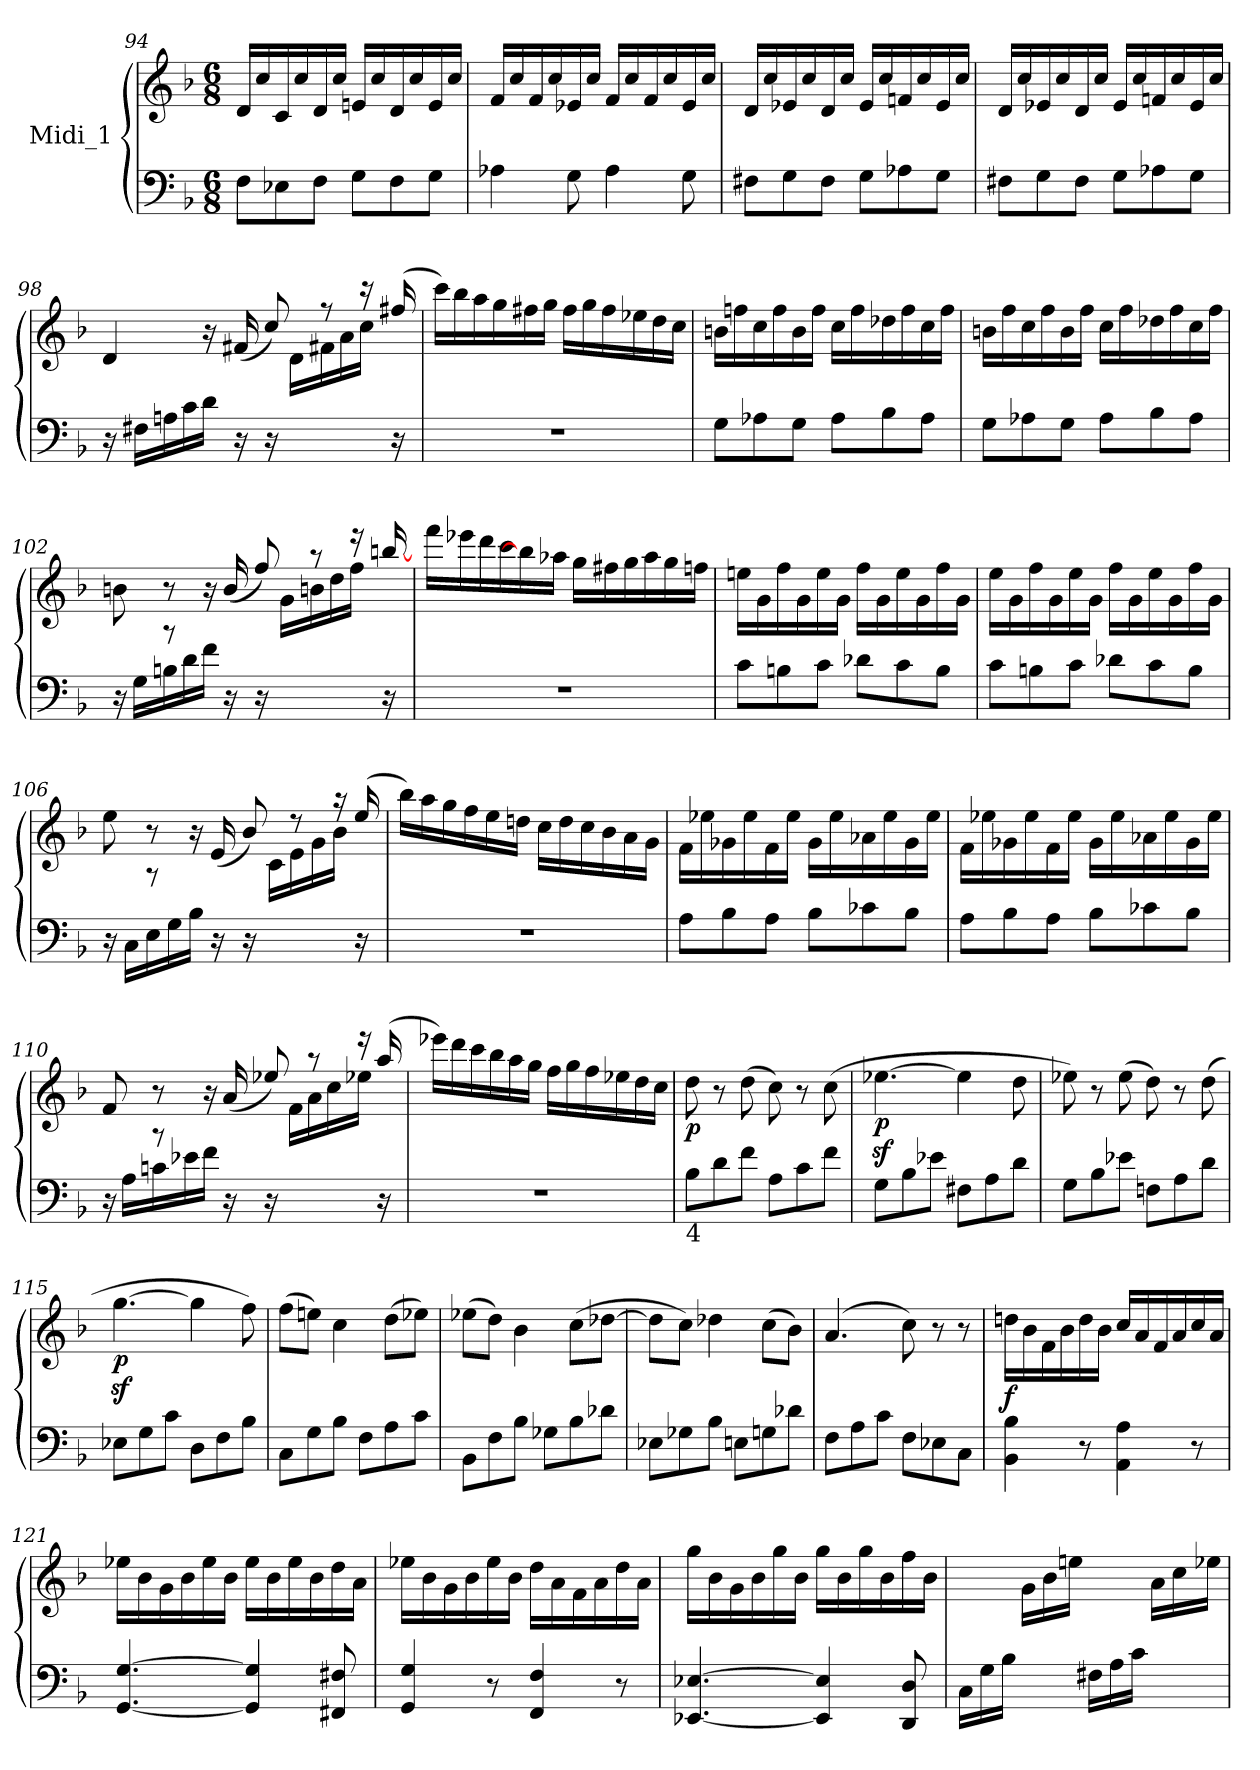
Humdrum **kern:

**kern	**kern	**dynam
*part1	*part1	*part1
*staff2	*staff1	*staff1/2
*I"Midi_1	*	*
!!LO:LB:g=z
*clefF4	*clefG2	*
*k[b-]	*k[b-]	*
*F:	*F:	*
*M6/8	*M6/8	*
=94	=94	=94
8F\L	16d/LL	.
.	16cc/	.
8E-X\	16c/	.
.	16cc/	.
8F\J	16d/	.
.	16cc/JJ	.
8G\L	16eni/LL	.
.	16cc/	.
8F\	16d/	.
.	16cc/	.
8G\J	16e/	.
.	16cc/JJ	.
=95	=95	=95
4A-X\	16f/LL	.
.	16cc/	.
.	16f/	.
.	16cc/	.
8G\	16e-X/	.
.	16cc/JJ	.
4A-\	16f/LL	.
.	16cc/	.
.	16f/	.
.	16cc/	.
8G\	16e-/	.
.	16cc/JJ	.
=96	=96	=96
8F#X\L	16d/LL	.
.	16cc/	.
8G\	16e-X/	.
.	16cc/	.
8F#\J	16d/	.
.	16cc/JJ	.
8G\L	16e-/LL	.
.	16cc/	.
8A-X\	16fni/	.
.	16cc/	.
8G\J	16e-/	.
.	16cc/JJ	.
!!LO:LB:g=z
=97	=97	=97
*^	*	*
2ryy	8F#X\L	16d/LL	.
.	.	16cc/	.
.	8G\	16e-X/	.
.	.	16cc/	.
.	8F#\J	16d/	.
.	.	16cc/JJ	.
.	8G\L	16e-/LL	.
.	.	16cc/	.
4ryy	8A-X\	16fni/	.
.	.	16cc/	.
.	8G\J	16e-/	.
.	.	16cc/JJ	.
=98	=98	=98	=98
*	*	*^	*
4ryy	16r	4d/	4..ryy	.
.	16F#X\LL	.	.	.
.	16Ani\	.	.	.
.	16c\	.	.	.
8ryy	16d\JJ	16r	.	.
.	16r	(16f#X/	.	.
16r	8ryy	8cc/)	.	.
4ryy	.	.	16d\LL	.
.	4ryy	8r	16f#X\	.
.	.	.	16a\	.
.	.	16r	16cc\JJ	.
16r	.	(>16ff#X/	16ryy	.
*	*	*v	*v	*
=99	=99	=99	=99
2ryy	2.r	16ccc\LL)	.
.	.	16bb-\	.
.	.	16aa\	.
.	.	16gg\	.
.	.	16ff#X\	.
.	.	16gg\JJ	.
.	.	16ff#\LL	.
.	.	16gg\	.
4ryy	.	16ff#\	.
.	.	16ee-X\	.
.	.	16dd\	.
.	.	16cc\JJ	.
!!LO:LB:g=z
=100	=100	=100	=100
2ryy	8G\L	16bn\LL	.
.	.	16ffni\	.
.	8A-X\	16cc\	.
.	.	16ff\	.
.	8G\J	16b\	.
.	.	16ff\JJ	.
.	8A-\L	16cc\LL	.
.	.	16ff\	.
4ryy	8B-\	16dd-X\	.
.	.	16ff\	.
.	8A-\J	16cc\	.
.	.	16ff\JJ	.
=101	=101	=101	=101
2ryy	8G\L	16bn\LL	.
.	.	16ff\	.
.	8A-X\	16cc\	.
.	.	16ff\	.
.	8G\J	16b\	.
.	.	16ff\JJ	.
.	8A-\L	16cc\LL	.
.	.	16ff\	.
4ryy	8B-\	16dd-X\	.
.	.	16ff\	.
.	8A-\J	16cc\	.
.	.	16ff\JJ	.
=102	=102	=102	=102
*	*	*^	*
8ryy	16r	8bn\	4..ryy	.
.	16G\LL	.	.	.
8rb	16Bn\	8r	.	.
.	16d\	.	.	.
8ryy	16f\JJ	16r	.	.
.	16r	(>16b/	.	.
16r	8ryy	8ff/)	.	.
4ryy	.	.	16g\LL	.
.	4ryy	8r	16bn\	.
.	.	.	16dd\	.
.	.	16r	16ff\JJ	.
16r	.	[16bbn/	16ryy	.
*v	*v	*	*	*
*	*v	*v	*
!!LO:LB:g=z
=103	=103	=103
2.r	16fff\LL	.
.	16eee-X\	.
.	16ddd\	.
.	16ccc\	.
.	16bb\]	.
.	16aa-X\JJ	.
.	16gg\LL	.
.	16ff#X\	.
.	16gg\	.
.	16aa-\	.
.	16gg\	.
.	16ffn\JJ	.
=104	=104	=104
8c\L	16eeni\LL	.
.	16g\	.
8Bn\	16ff\	.
.	16g\	.
8c\J	16ee\	.
.	16g\JJ	.
8d-X\L	16ff\LL	.
.	16g\	.
8c\	16ee\	.
.	16g\	.
8B\J	16ff\	.
.	16g\JJ	.
=105	=105	=105
8c\L	16ee\LL	.
.	16g\	.
8Bn\	16ff\	.
.	16g\	.
8c\J	16ee\	.
.	16g\JJ	.
8d-X\L	16ff\LL	.
.	16g\	.
8c\	16ee\	.
.	16g\	.
8B\J	16ff\	.
.	16g\JJ	.
!!LO:PB:g=z
=106	=106	=106
*^	*^	*
8ryy	16r	8ee\	4..ryy	.
.	16C\LL	.	.	.
8rb	16E\	8r	.	.
.	16G\	.	.	.
8ryy	16B-i\JJ	16r	.	.
.	16r	(>16e/	.	.
16r	8ryy	8b-/)	.	.
4ryy	.	.	16c\LL	.
.	4ryy	8r	16e\	.
.	.	.	16g\	.
.	.	16r	16b-\JJ	.
16r	.	(>16ee/	16ryy	.
*	*	*v	*v	*
=107	=107	=107	=107
2ryy	2.r	16bb-\LL)	.
.	.	16aa\	.
.	.	16gg\	.
.	.	16ff\	.
.	.	16ee\	.
.	.	16ddni\JJ	.
.	.	16cc\LL	.
.	.	16dd\	.
4ryy	.	16cc\	.
.	.	16b-\	.
.	.	16a\	.
.	.	16g\JJ	.
=108	=108	=108	=108
2ryy	8A\L	16f\LL	.
.	.	16ee-X\	.
.	8B-\	16g-X\	.
.	.	16ee-\	.
.	8A\J	16f\	.
.	.	16ee-\JJ	.
.	8B-\L	16g-\LL	.
.	.	16ee-\	.
4ryy	8c-X\	16a-X\	.
.	.	16ee-\	.
.	8B-\J	16g-\	.
.	.	16ee-\JJ	.
!!LO:LB:g=z
=109	=109	=109	=109
2ryy	8A\L	16f\LL	.
.	.	16ee-X\	.
.	8B-\	16g-X\	.
.	.	16ee-\	.
.	8A\J	16f\	.
.	.	16ee-\JJ	.
.	8B-\L	16g-\LL	.
.	.	16ee-\	.
4ryy	8c-X\	16a-X\	.
.	.	16ee-\	.
.	8B-\J	16g-\	.
.	.	16ee-\JJ	.
=110	=110	=110	=110
*	*	*^	*
8ryy	16r	8f/	4..ryy	.
.	16A\LL	.	.	.
8rb	16cni\	8r	.	.
.	16e-X\	.	.	.
8ryy	16f\JJ	16r	.	.
.	16r	(>16a/	.	.
16r	8ryy	8ee-X/)	.	.
4ryy	.	.	16f\LL	.
.	4ryy	8r	16a\	.
.	.	.	16cc\	.
.	.	16r	16ee-X\JJ	.
16r	.	(>16aa/	16ryy	.
*	*	*v	*v	*
=111	=111	=111	=111
2ryy	2.r	16eee-X\LL)	.
.	.	16ddd\	.
.	.	16ccc\	.
.	.	16bb-\	.
.	.	16aa\	.
.	.	16gg\JJ	.
.	.	16ff\LL	.
.	.	16gg\	.
4ryy	.	16ff\	.
.	.	16ee-X\	.
.	.	16dd\	.
.	.	16cc\JJ	.
*v	*v	*	*
!!LO:LB:g=z
=112	=112	=112
!LO:TX:b:t=4	!	!
!	!	!LO:DY:b
8B-\L	8dd\	p
8d\	8r	.
8f\J	(>8dd\	.
8A\L	8cc\)	.
8c\	8r	.
8f\J	(>8cc\	.
=113	=113	=113
!	!	!LO:DY:b
8G\L	[4.ee-Xz<\	p
8B-\	.	.
8e-X\J	.	.
8F#X\L	4ee-\]	.
8A\	.	.
8d\J	8dd\	.
=114	=114	=114
8G\L	8ee-X\)	.
8B-\	8r	.
8e-X\J	(>8ee-\	.
8Fni\L	8dd\)	.
8A\	8r	.
8d\J	(>8dd\	.
=115	=115	=115
!	!	!LO:DY:b
8E-X\L	[4.ggz<\	p
8G\	.	.
8c\J	.	.
8D\L	4gg\]	.
8F\	.	.
8B-\J	8ff\)	.
=116	=116	=116
8C\L	(>8ff\L	.
8G\	8eeni\J)	.
8B-\J	4cc\	.
8F\L	.	.
8A\	(>8dd\L	.
8c\J	8ee-X\J)	.
!!LO:PB:g=z
=117	=117	=117
8BB-\L	(>8ee-X\L	.
8F\	8dd\J)	.
8B-\J	4b-\	.
8G-X\L	.	.
8B-\	(>8cc\L	.
8d-X\J	[8dd-X\J	.
=118	=118	=118
8E-X\L	8dd-\L]	.
8G-X\	8cc\J)	.
8B-\J	4dd-X\	.
8En\L	.	.
8Gn\	(>8cc\L	.
8d-X\J	8b-\J)	.
=119	=119	=119
8F\L	(4.a/	.
8A\	.	.
8c\J	.	.
8F\L	8cc\)	.
8E-X\	8r	.
8C\J	8r	.
=120	=120	=120
!	!	!LO:DY:b
4BB-\ 4B-\	16ddni\LL	f
.	16b-\	.
.	16f\	.
.	16b-\	.
8r	16dd\	.
.	16b-\JJ	.
4AA\ 4A\	16cc/LL	.
.	16a/	.
.	16f/	.
.	16a/	.
8r	16cc/	.
.	16a/JJ	.
!!LO:LB:g=z
=121	=121	=121
[4.GG/ [4.G/	16ee-X\LL	.
.	16b-\	.
.	16g\	.
.	16b-\	.
.	16ee-\	.
.	16b-\JJ	.
4GG/] 4G/]	16ee-\LL	.
.	16b-\	.
.	16ee-\	.
.	16b-\	.
8FF#X/ 8F#X/	16dd\	.
.	16a\JJ	.
=122	=122	=122
4GG/ 4G/	16ee-X\LL	.
.	16b-\	.
.	16g\	.
.	16b-\	.
8r	16ee-\	.
.	16b-\JJ	.
4FF/ 4F/	16dd\LL	.
.	16a\	.
.	16f\	.
.	16a\	.
8r	16dd\	.
.	16a\JJ	.
=123	=123	=123
[4.EE-X/ [4.E-X/	16gg\LL	.
.	16b-\	.
.	16g\	.
.	16b-\	.
.	16gg\	.
.	16b-\JJ	.
4EE-/] 4E-/]	16gg\LL	.
.	16b-\	.
.	16gg\	.
.	16b-\	.
8DD/ 8D/	16ff\	.
.	16b-\JJ	.
!!LO:LB:g=z
=124	=124	=124
16C\LL	8.ryy	.
16G\	.	.
16B-\JJ	.	.
8.ryy	16g\LL	.
.	16b-\	.
.	16eeni\JJ	.
16F#X\LL	8.ryy	.
16A\	.	.
16c\JJ	.	.
8.ryy	16a\LL	.
.	16cc\	.
.	16ee-X\JJ	.
=	=	=
*-	*-	*-
